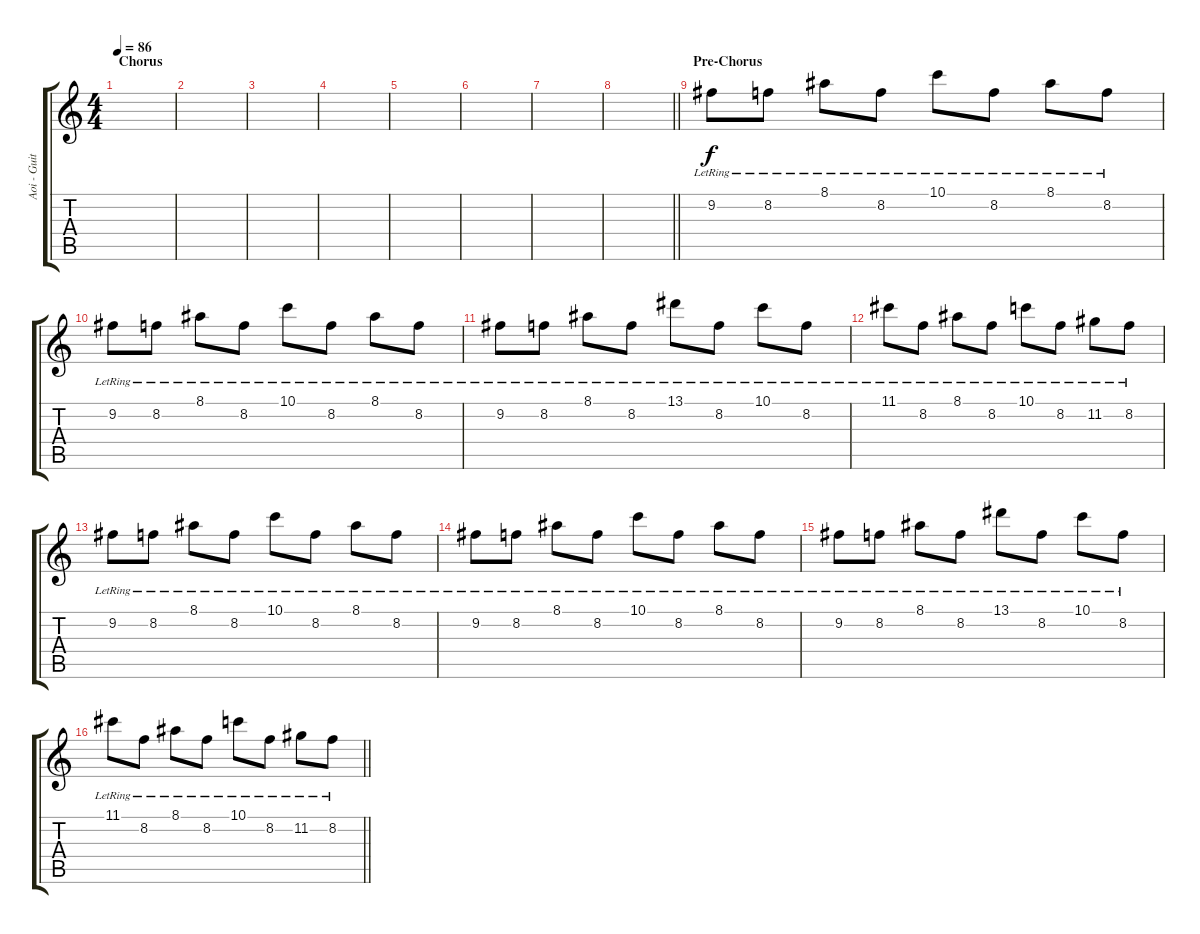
\track ("Aoi - Guitar 2 [High Neck]" "Aoi - Guit") {instrument acousticguitarsteel}
\staff {score tabs}
\tuning (D4 A3 F3 C3 G2 D2) {hide}
\ts (4 4)
\section ("" "Chorus")
\tempo 86
\clef g2
\ks c
|
|
|
|
|
|
|
\barLineRight lightlight
|
\section ("" "Pre-Chorus")
9.2{lr}.8 8.2{lr}.8 8.1{lr}.8 8.2{lr}.8 10.1{lr}.8 8.2{lr}.8 8.1{lr}.8 8.2{lr}.8 |
9.2{lr}.8 8.2{lr}.8 8.1{lr}.8 8.2{lr}.8 10.1{lr}.8 8.2{lr}.8 8.1{lr}.8 8.2{lr}.8 |
9.2{lr}.8 8.2{lr}.8 8.1{lr}.8 8.2{lr}.8 13.1{lr}.8 8.2{lr}.8 10.1{lr}.8 8.2{lr}.8 |
11.1{lr}.8 8.2{lr}.8 8.1{lr}.8 8.2{lr}.8 10.1{lr}.8 8.2{lr}.8 11.2{lr}.8 8.2{lr}.8 |
9.2{lr}.8 8.2{lr}.8 8.1{lr}.8 8.2{lr}.8 10.1{lr}.8 8.2{lr}.8 8.1{lr}.8 8.2{lr}.8 |
9.2{lr}.8 8.2{lr}.8 8.1{lr}.8 8.2{lr}.8 10.1{lr}.8 8.2{lr}.8 8.1{lr}.8 8.2{lr}.8 |
9.2{lr}.8 8.2{lr}.8 8.1{lr}.8 8.2{lr}.8 13.1{lr}.8 8.2{lr}.8 10.1{lr}.8 8.2{lr}.8 |
\barLineRight lightlight
11.1{lr}.8 8.2{lr}.8 8.1{lr}.8 8.2{lr}.8 10.1{lr}.8 8.2{lr}.8 11.2{lr}.8 8.2{lr}.8
